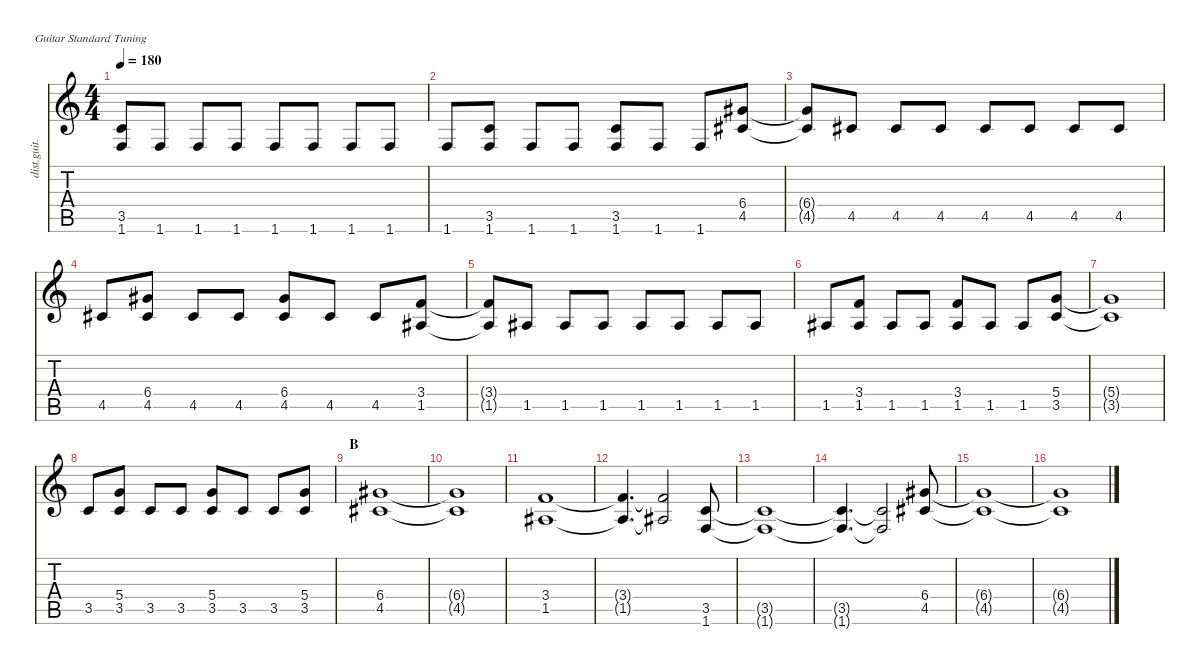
\defaultSystemsLayout 4
\hideDynamics
\bracketExtendMode nobrackets
\track ("Base" "dist.guit.") {instrument distortionguitar}
\staff {score tabs}
\tuning (E4 B3 G3 D3 A2 E2)
\ts (4 4)
\tempo 180
\clef g2
\ks c
(3.5{t} 1.6{t}).8{dy f} 1.6.8 1.6.8 1.6.8 1.6.8 1.6.8 1.6.8 1.6.8 |
1.6.8 (3.5 1.6).8 1.6.8 1.6.8 (3.5 1.6).8 1.6.8 1.6.8 (6.4{acc #} 4.5{acc #}).8 |
(6.4{t acc #} 4.5{t acc #}).8 4.5{acc #}.8 4.5{acc #}.8 4.5{acc #}.8 4.5{acc #}.8 4.5{acc #}.8 4.5{acc #}.8 4.5{acc #}.8 |
4.5{acc #}.8 (6.4{acc #} 4.5{acc #}).8 4.5{acc #}.8 4.5{acc #}.8 (6.4{acc #} 4.5{acc #}).8 4.5{acc #}.8 4.5{acc #}.8 (3.4 1.5{acc #}).8 |
(3.4{t} 1.5{t acc #}).8 1.5{acc #}.8 1.5{acc #}.8 1.5{acc #}.8 1.5{acc #}.8 1.5{acc #}.8 1.5{acc #}.8 1.5{acc #}.8 |
1.5{acc #}.8 (3.4 1.5{acc #}).8 1.5{acc #}.8 1.5{acc #}.8 (3.4 1.5{acc #}).8 1.5{acc #}.8 1.5{acc #}.8 (5.4 3.5).8 |
(5.4{t} 3.5{t}).1 |
3.5.8 (5.4 3.5).8 3.5.8 3.5.8 (5.4 3.5).8 3.5.8 3.5.8 (5.4 3.5).8 |
\section ("" "B")
(6.4{acc #} 4.5{acc #}).1 |
(6.4{t acc #} 4.5{t acc #}).1 |
(3.4 1.5{acc #}).1 |
(3.4{t} 1.5{t acc #}).4{d dy mf} (3.4{t} 1.5{t acc #}).2{dy f} (3.5 1.6).8 |
(3.5{t} 1.6{t}).1 |
(3.5{t} 1.6{t}).4{d dy mf} (3.5{t} 1.6{t}).2{dy f} (6.4{acc #} 4.5{acc #}).8 |
(6.4{t acc #} 4.5{t acc #}).1 |
(6.4{t acc #} 4.5{t acc #}).1
